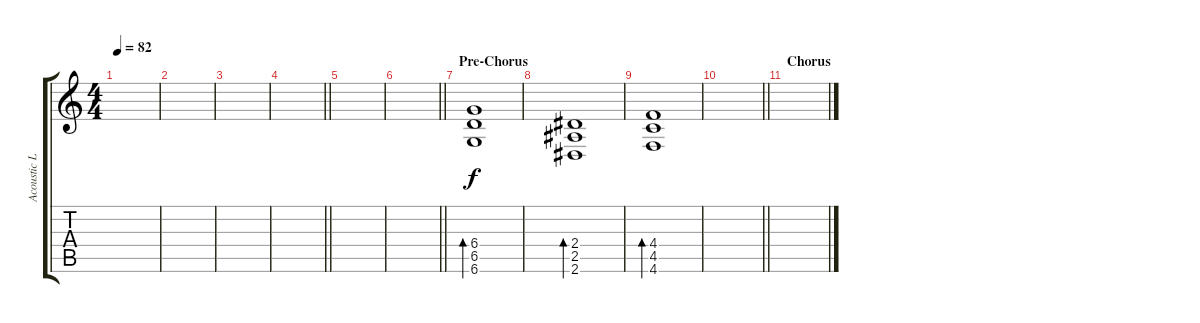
\track ("Acoustic Lead Guitar" "Acoustic L") {instrument acousticguitarsteel}
\staff {score tabs}
\tuning (Eb4 Bb3 Gb3 Db3 Ab2 Db2) {hide}
\ts (4 4)
\tempo 82
\clef g2
\ks c
|
|
|
\barLineRight lightlight
|
|
\barLineRight lightlight
|
\section ("" "Pre-Chorus")
(6.4 6.5 6.6).1{bd 240} |
(2.4 2.5 2.6).1{bd 240} |
(4.4 4.5 4.6).1{bd 240} |
\barLineRight lightlight
|
\section ("" "Chorus")
